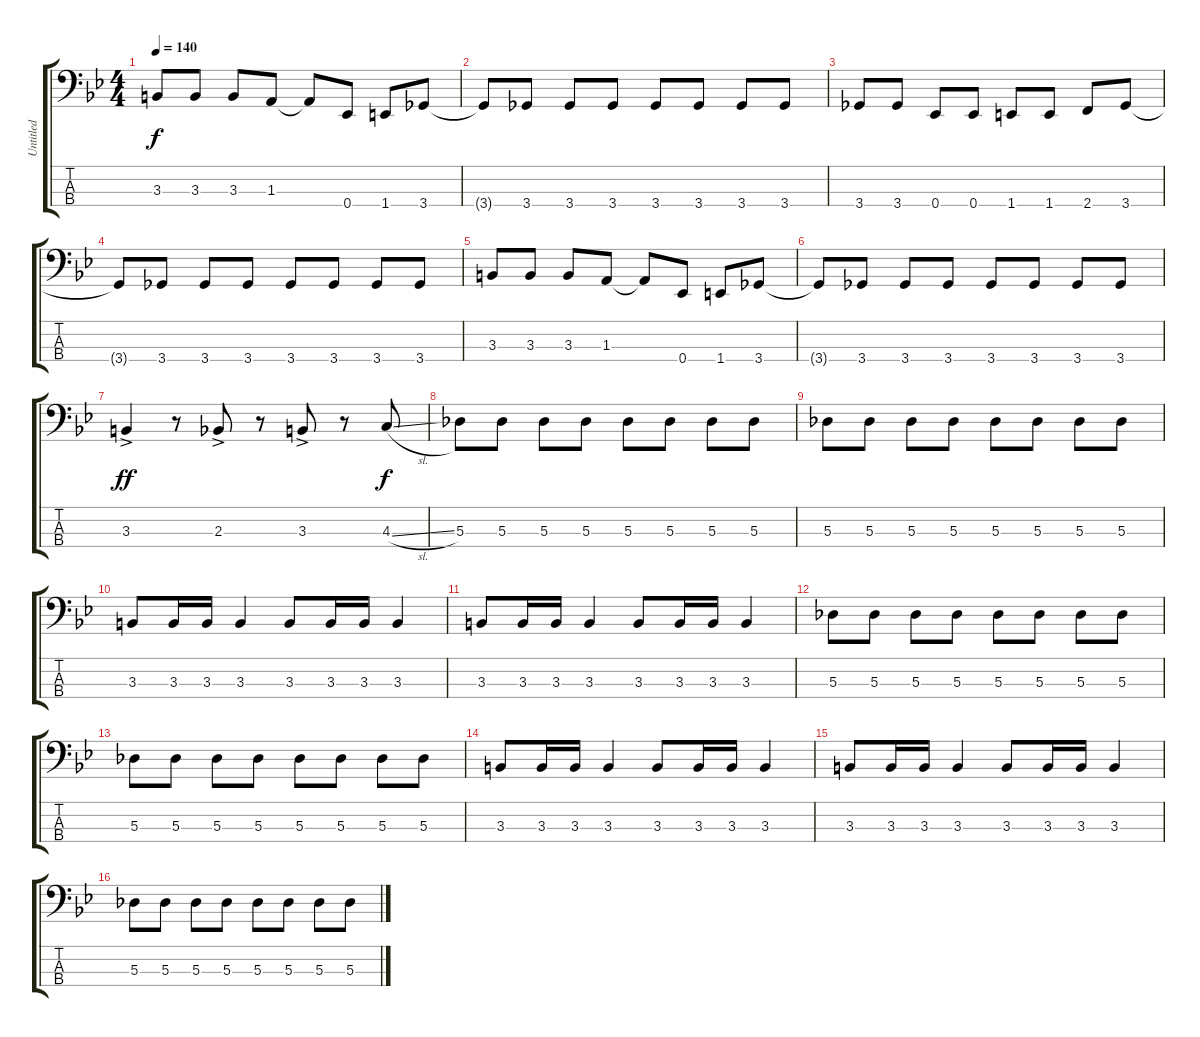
\track ("Untitled" "Untitled") {instrument electricbassfinger}
\staff {score tabs}
\tuning (Gb2 Db2 Ab1 Eb1) {hide}
\ts (4 4)
\tempo 140
\clef f4
\ks bb
3.3.8{dy f} 3.3.8 3.3.8 1.3.8 1.3{t}.8 0.4.8 1.4.8 3.4.8 |
3.4{t}.8 3.4.8 3.4.8 3.4.8 3.4.8 3.4.8 3.4.8 3.4.8 |
3.4.8 3.4.8 0.4.8 0.4.8 1.4.8 1.4.8 2.4.8 3.4.8 |
3.4{t}.8 3.4.8 3.4.8 3.4.8 3.4.8 3.4.8 3.4.8 3.4.8 |
3.3.8 3.3.8 3.3.8 1.3.8 1.3{t}.8 0.4.8 1.4.8 3.4.8 |
3.4{t}.8 3.4.8 3.4.8 3.4.8 3.4.8 3.4.8 3.4.8 3.4.8 |
3.3{ac}.4{dy ff} r.8 2.3{ac}.8 r.8 3.3{ac}.8 r.8 4.3{sl}.8{dy f} |
5.3.8 5.3.8 5.3.8 5.3.8 5.3.8 5.3.8 5.3.8 5.3.8 |
5.3.8 5.3.8 5.3.8 5.3.8 5.3.8 5.3.8 5.3.8 5.3.8 |
3.3.8 3.3.16 3.3.16 3.3.4 3.3.8 3.3.16 3.3.16 3.3.4 |
3.3.8 3.3.16 3.3.16 3.3.4 3.3.8 3.3.16 3.3.16 3.3.4 |
5.3.8 5.3.8 5.3.8 5.3.8 5.3.8 5.3.8 5.3.8 5.3.8 |
5.3.8 5.3.8 5.3.8 5.3.8 5.3.8 5.3.8 5.3.8 5.3.8 |
3.3.8 3.3.16 3.3.16 3.3.4 3.3.8 3.3.16 3.3.16 3.3.4 |
3.3.8 3.3.16 3.3.16 3.3.4 3.3.8 3.3.16 3.3.16 3.3.4 |
5.3.8 5.3.8 5.3.8 5.3.8 5.3.8 5.3.8 5.3.8 5.3.8
